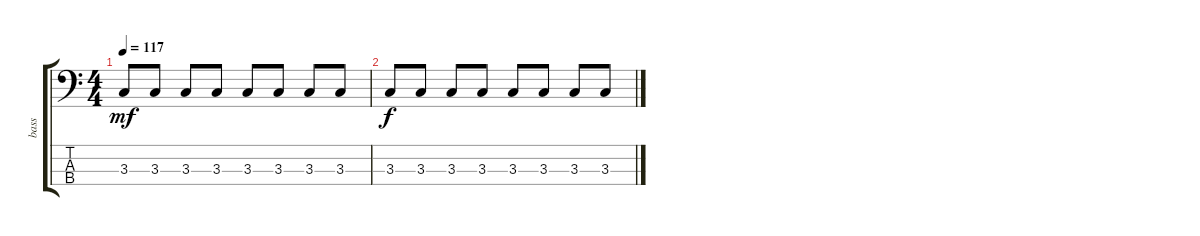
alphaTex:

\track ("bass" "bass") {instrument electricbasspick}
\staff {score tabs}
\tuning (G2 D2 A1 D1) {hide}
\ts (4 4)
\tempo 117
\clef f4
\ks c
3.3.8{dy mf} 3.3.8 3.3.8 3.3.8 3.3.8 3.3.8 3.3.8 3.3.8 |
3.3.8{dy f} 3.3.8 3.3.8 3.3.8 3.3.8 3.3.8 3.3.8 3.3.8
